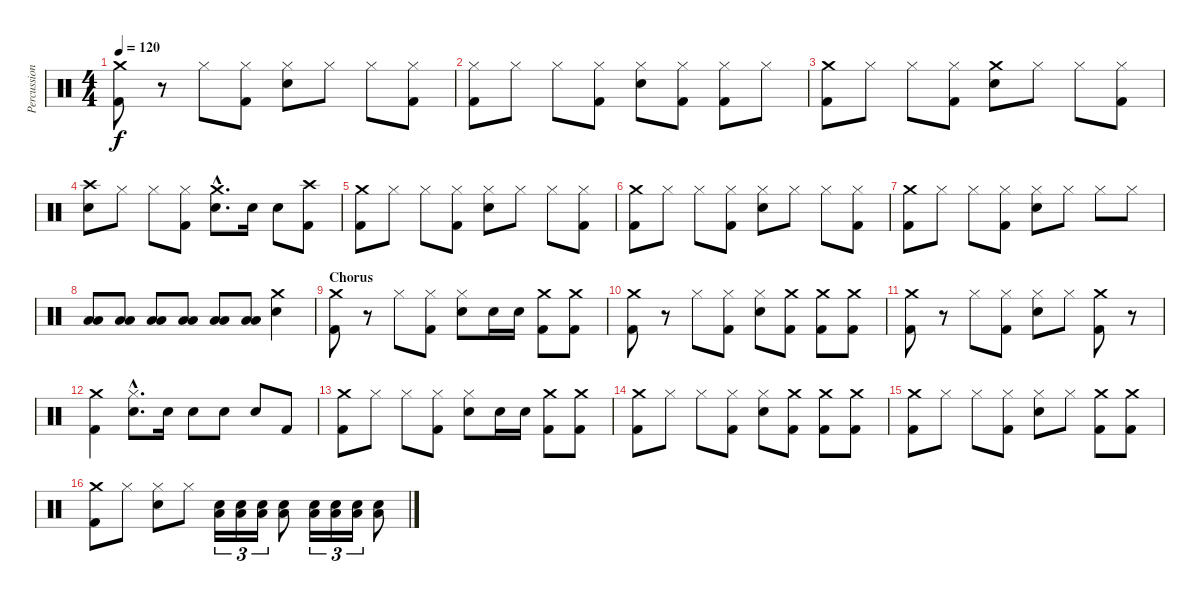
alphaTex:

\track ("Percussion" "Percussion") {instrument percussion}
\staff {score}
\articulation defaults
\ts (4 4)
\tempo 120
\clef neutral
\ks c
("Crash medium (hit)" "Kick (hit) 2").8{dy f} r.8 "Hi-Hat (closed)".8 ("Hi-Hat (closed)" "Kick (hit) 2").8 ("Hi-Hat (closed)" "Snare (hit) 2").8 "Hi-Hat (closed)".8 "Hi-Hat (closed)".8 ("Hi-Hat (closed)" "Kick (hit) 2").8 |
("Hi-Hat (closed)" "Kick (hit) 2").8 "Hi-Hat (closed)".8 "Hi-Hat (closed)".8 ("Hi-Hat (closed)" "Kick (hit) 2").8 ("Hi-Hat (closed)" "Snare (hit) 2").8 ("Hi-Hat (closed)" "Kick (hit) 2").8 ("Hi-Hat (closed)" "Kick (hit) 2").8 "Hi-Hat (closed)".8 |
("Crash medium (hit)" "Kick (hit) 2").8 "Hi-Hat (closed)".8 "Hi-Hat (closed)".8 ("Hi-Hat (closed)" "Kick (hit) 2").8 ("Crash medium (hit)" "Snare (hit) 2").8 "Hi-Hat (closed)".8 "Hi-Hat (closed)".8 ("Hi-Hat (closed)" "Kick (hit) 2").8 |
("Crash high (hit)" "Snare (hit) 2").8 "Hi-Hat (closed)".8 "Hi-Hat (closed)".8 ("Hi-Hat (closed)" "Kick (hit) 2").8 ("Crash medium (hit)"{hac} "Snare (hit) 2"{hac}).8{d} "Snare (hit) 2".16 "Snare (hit) 2".8 ("Crash high (hit)" "Kick (hit) 2").8 |
("Crash medium (hit)" "Kick (hit) 2").8 "Hi-Hat (closed)".8 "Hi-Hat (closed)".8 ("Hi-Hat (closed)" "Kick (hit) 2").8 ("Hi-Hat (closed)" "Snare (hit) 2").8 "Hi-Hat (closed)".8 "Hi-Hat (closed)".8 ("Hi-Hat (closed)" "Kick (hit) 2").8 |
("Crash medium (hit)" "Kick (hit) 2").8 "Hi-Hat (closed)".8 "Hi-Hat (closed)".8 ("Hi-Hat (closed)" "Kick (hit) 2").8 ("Hi-Hat (closed)" "Snare (hit) 2").8 "Hi-Hat (closed)".8 "Hi-Hat (closed)".8 ("Hi-Hat (closed)" "Kick (hit) 2").8 |
("Crash medium (hit)" "Kick (hit) 2").8 "Hi-Hat (closed)".8 "Hi-Hat (closed)".8 ("Hi-Hat (closed)" "Kick (hit) 2").8 ("Hi-Hat (closed)" "Snare (hit) 2").8 "Hi-Hat (closed)".8 "Hi-Hat (closed)".8 "Hi-Hat (closed)".8 |
("Low Tom (hit)" "Low Floor Tom (hit)").8 ("Low Tom (hit)" "Low Floor Tom (hit)").8 ("Low Tom (hit)" "Low Floor Tom (hit)").8 ("Low Tom (hit)" "Low Floor Tom (hit)").8 ("Low Tom (hit)" "Low Floor Tom (hit)").8 ("Low Tom (hit)" "Low Floor Tom (hit)").8 ("Crash medium (hit)" "Snare (hit) 2").4 |
\section ("" "Chorus")
("Crash medium (hit)" "Kick (hit) 2").8 r.8 "Hi-Hat (closed)".8 ("Hi-Hat (closed)" "Kick (hit) 2").8 ("Hi-Hat (closed)" "Snare (hit) 2").8 "Snare (hit) 2".16 "Snare (hit) 2".16 ("Crash medium (hit)" "Kick (hit) 2").8 ("Crash medium (hit)" "Kick (hit) 2").8 |
("Crash medium (hit)" "Kick (hit) 2").8 r.8 "Hi-Hat (closed)".8 ("Hi-Hat (closed)" "Kick (hit) 2").8 ("Hi-Hat (closed)" "Snare (hit) 2").8 ("Crash medium (hit)" "Kick (hit) 2").8 ("Crash medium (hit)" "Kick (hit) 2").8 ("Crash medium (hit)" "Kick (hit) 2").8 |
("Crash medium (hit)" "Kick (hit) 2").8 r.8 "Hi-Hat (closed)".8 ("Hi-Hat (closed)" "Kick (hit) 2").8 ("Hi-Hat (closed)" "Snare (hit) 2").8 "Hi-Hat (closed)".8 ("Crash medium (hit)" "Kick (hit) 2").8 r.8 |
("Crash medium (hit)" "Kick (hit) 2").4 ("Hi-Hat (closed)"{hac} "Snare (hit) 2"{hac}).8{d} "Snare (hit) 2".16 "Snare (hit) 2".8 "Snare (hit) 2".8 "Snare (hit) 2".8 "Kick (hit) 2".8 |
("Crash medium (hit)" "Kick (hit) 2").8 "Hi-Hat (closed)".8 "Hi-Hat (closed)".8 ("Hi-Hat (closed)" "Kick (hit) 2").8 ("Hi-Hat (closed)" "Snare (hit) 2").8 "Snare (hit) 2".16 "Snare (hit) 2".16 ("Crash medium (hit)" "Kick (hit) 2").8 ("Crash medium (hit)" "Kick (hit) 2").8 |
("Crash medium (hit)" "Kick (hit) 2").8 "Hi-Hat (closed)".8 "Hi-Hat (closed)".8 ("Hi-Hat (closed)" "Kick (hit) 2").8 ("Hi-Hat (closed)" "Snare (hit) 2").8 ("Crash medium (hit)" "Kick (hit) 2").8 ("Crash medium (hit)" "Kick (hit) 2").8 ("Crash medium (hit)" "Kick (hit) 2").8 |
("Crash medium (hit)" "Kick (hit) 2").8 "Hi-Hat (closed)".8 "Hi-Hat (closed)".8 ("Hi-Hat (closed)" "Kick (hit) 2").8 ("Hi-Hat (closed)" "Snare (hit) 2").8 "Hi-Hat (closed)".8 ("Crash medium (hit)" "Kick (hit) 2").8 ("Crash medium (hit)" "Kick (hit) 2").8 |
("Crash medium (hit)" "Kick (hit) 2").8 "Hi-Hat (closed)".8 ("Hi-Hat (closed)" "Snare (hit) 2").8 "Hi-Hat (closed)".8 ("Snare (hit) 2" "Low Floor Tom (hit)").16{tu (3 2)} ("Snare (hit) 2" "Low Floor Tom (hit)").16{tu (3 2)} ("Snare (hit) 2" "Low Floor Tom (hit)").16{tu (3 2)} ("Snare (hit) 2" "Low Floor Tom (hit)").8 ("Snare (hit) 2" "Low Floor Tom (hit)").16{tu (3 2)} ("Snare (hit) 2" "Low Floor Tom (hit)").16{tu (3 2)} ("Snare (hit) 2" "Low Floor Tom (hit)").16{tu (3 2)} ("Snare (hit) 2" "Low Floor Tom (hit)").8
